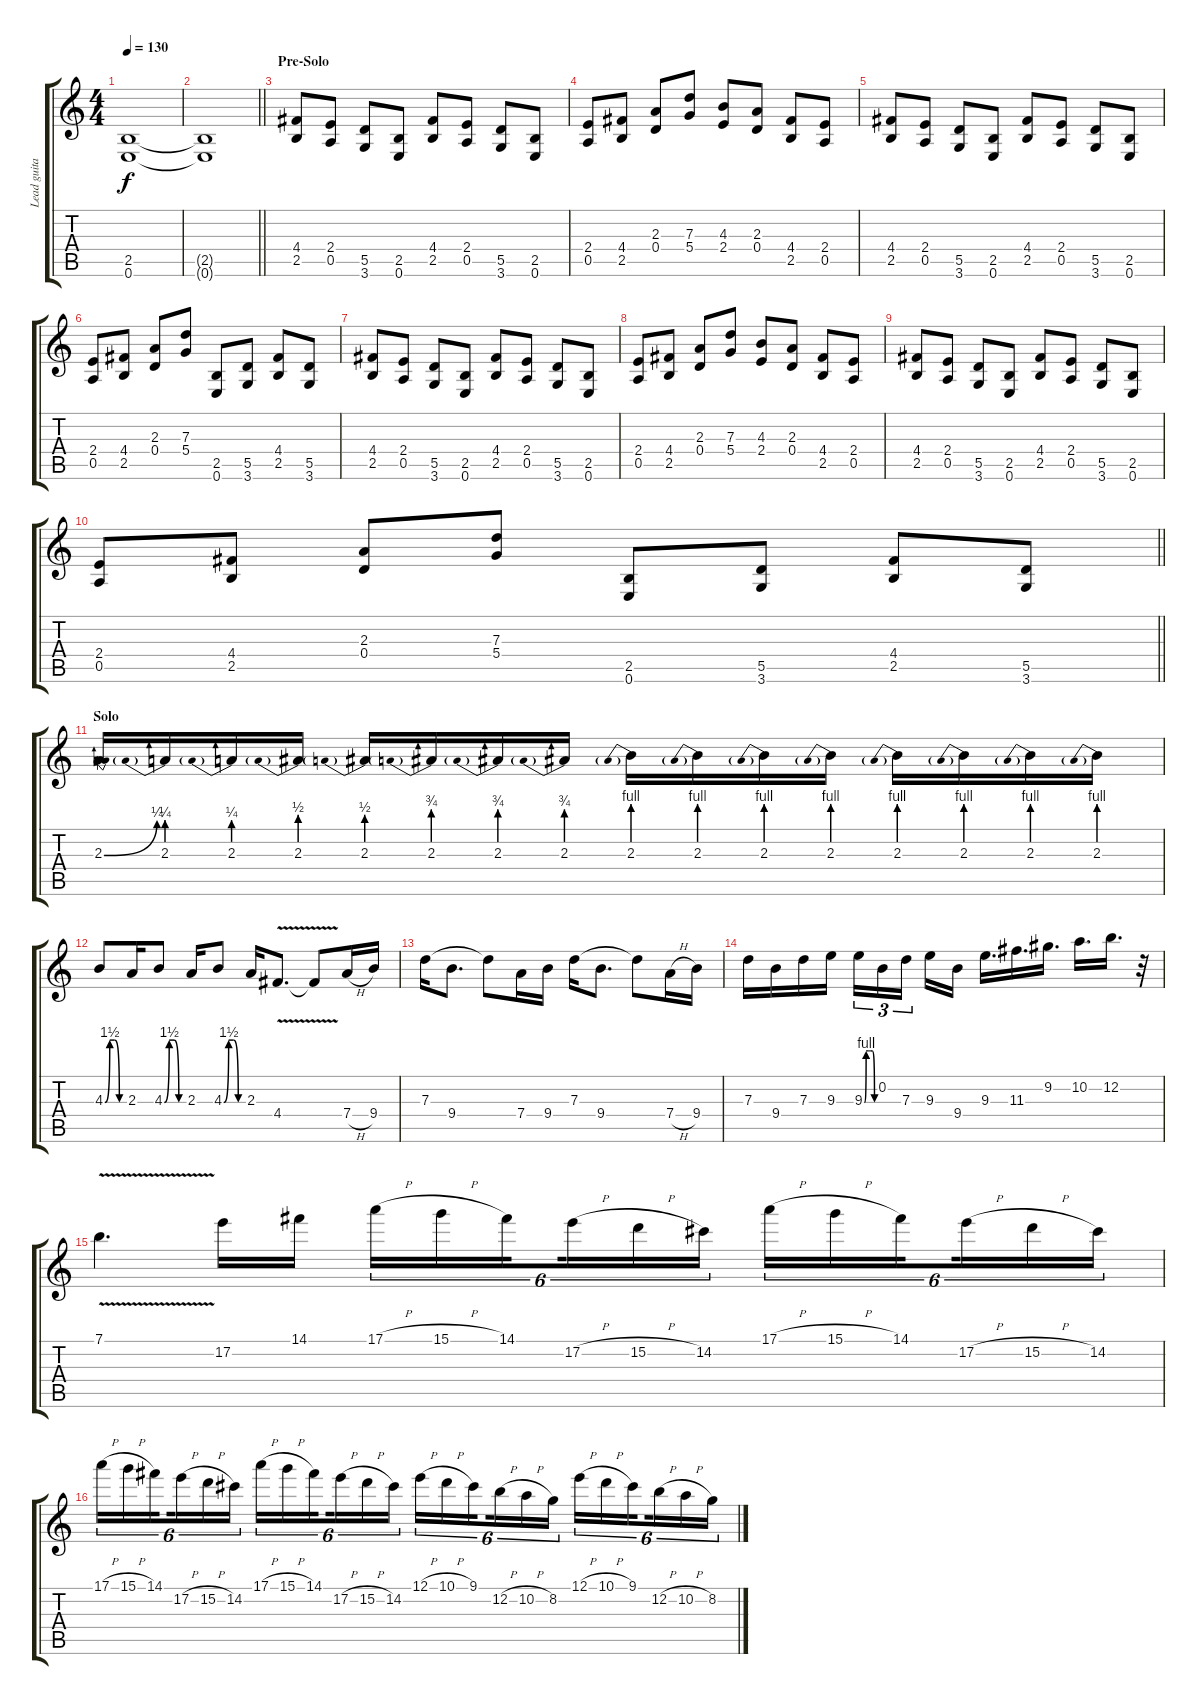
\track ("Lead guitar(Distored) - Kirk " "Lead guita") {instrument distortionguitar}
\staff {score tabs}
\tuning (E4 B3 G3 D3 A2 E2) {hide}
\ts (4 4)
\tempo 130
\clef g2
\ks c
(2.5{t} 0.6{t}).1{dy f} |
\barLineRight lightlight
(2.5{t} 0.6{t}).1 |
\section ("" "Pre-Solo")
(4.4 2.5).8 (2.4 0.5).8 (5.5 3.6).8 (2.5 0.6).8 (4.4 2.5).8 (2.4 0.5).8 (5.5 3.6).8 (2.5 0.6).8 |
(2.4 0.5).8 (4.4 2.5).8 (2.3 0.4).8 (7.3 5.4).8 (4.3 2.4).8 (2.3 0.4).8 (4.4 2.5).8 (2.4 0.5).8 |
(4.4 2.5).8 (2.4 0.5).8 (5.5 3.6).8 (2.5 0.6).8 (4.4 2.5).8 (2.4 0.5).8 (5.5 3.6).8 (2.5 0.6).8 |
(2.4 0.5).8 (4.4 2.5).8 (2.3 0.4).8 (7.3 5.4).8 (2.5 0.6).8 (5.5 3.6).8 (4.4 2.5).8 (5.5 3.6).8 |
(4.4 2.5).8 (2.4 0.5).8 (5.5 3.6).8 (2.5 0.6).8 (4.4 2.5).8 (2.4 0.5).8 (5.5 3.6).8 (2.5 0.6).8 |
(2.4 0.5).8 (4.4 2.5).8 (2.3 0.4).8 (7.3 5.4).8 (4.3 2.4).8 (2.3 0.4).8 (4.4 2.5).8 (2.4 0.5).8 |
(4.4 2.5).8 (2.4 0.5).8 (5.5 3.6).8 (2.5 0.6).8 (4.4 2.5).8 (2.4 0.5).8 (5.5 3.6).8 (2.5 0.6).8 |
\barLineRight lightlight
(2.4 0.5).8 (4.4 2.5).8 (2.3 0.4).8 (7.3 5.4).8 (2.5 0.6).8 (5.5 3.6).8 (4.4 2.5).8 (5.5 3.6).8 |
\section ("" "Solo")
2.3{be (bend 0 0 60 1)}.16 2.3{be (prebend 0 1 60 1)}.16 2.3{be (prebend 0 1 60 1)}.16 2.3{be (prebend 0 2 60 2)}.16 2.3{be (prebend 0 2 60 2)}.16 2.3{be (prebend 0 3 60 3)}.16 2.3{be (prebend 0 3 60 3)}.16 2.3{be (prebend 0 3 60 3)}.16 2.3{be (prebend 0 4 60 4)}.16 2.3{be (prebend 0 4 60 4)}.16 2.3{be (prebend 0 4 60 4)}.16 2.3{be (prebend 0 4 60 4)}.16 2.3{be (prebend 0 4 60 4)}.16 2.3{be (prebend 0 4 60 4)}.16 2.3{be (prebend 0 4 60 4)}.16 2.3{be (prebend 0 4 60 4)}.16 |
4.3{be (custom 0 0 15 6 30 6 45 0 60 0)}.8 2.3.16 4.3{be (custom 0 0 15 6 30 6 45 0 60 0)}.8 2.3.16 4.3{be (custom 0 0 15 6 30 6 45 0 60 0)}.8 2.3.16 4.4{v}.8{d} 4.4{t}.8 7.4{h}.16 9.4.16 |
7.3.16 9.4.8{d} 7.3{t}.8 7.4.16 9.4.16 7.3.16 9.4.8{d} 7.3{t}.8 7.4{h}.16 9.4.16 |
7.3.16 9.4.16 7.3.16 9.3.16 9.3{be (custom 0 0 10 4 21 4 24 4 30 4 34 4 37 4 47 4 60 0)}.16{tu (3 2)} 0.2.16{tu (3 2)} 7.3.16{tu (3 2) beam splitsecondary} 9.3.16 9.4.16 9.3.16{d} 11.3.16{d} 9.2.16{d} 10.2.16{d} 12.2.16{d} r.32 |
7.1{v}.4{d} 17.2.16 14.1.16 17.1{h}.16{tu (6 4)} 15.1{h}.16{tu (6 4)} 14.1.16{tu (6 4) beam splitsecondary} 17.2{h}.16{tu (6 4)} 15.2{h}.16{tu (6 4)} 14.2.16{tu (6 4)} 17.1{h}.16{tu (6 4)} 15.1{h}.16{tu (6 4)} 14.1.16{tu (6 4) beam splitsecondary} 17.2{h}.16{tu (6 4)} 15.2{h}.16{tu (6 4)} 14.2.16{tu (6 4)} |
17.1{h}.16{tu (6 4)} 15.1{h}.16{tu (6 4)} 14.1.16{tu (6 4) beam splitsecondary} 17.2{h}.16{tu (6 4)} 15.2{h}.16{tu (6 4)} 14.2.16{tu (6 4)} 17.1{h}.16{tu (6 4)} 15.1{h}.16{tu (6 4)} 14.1.16{tu (6 4) beam splitsecondary} 17.2{h}.16{tu (6 4)} 15.2{h}.16{tu (6 4)} 14.2.16{tu (6 4)} 12.1{h}.16{tu (6 4)} 10.1{h}.16{tu (6 4)} 9.1.16{tu (6 4) beam splitsecondary} 12.2{h}.16{tu (6 4)} 10.2{h}.16{tu (6 4)} 8.2.16{tu (6 4)} 12.1{h}.16{tu (6 4)} 10.1{h}.16{tu (6 4)} 9.1.16{tu (6 4) beam splitsecondary} 12.2{h}.16{tu (6 4)} 10.2{h}.16{tu (6 4)} 8.2.16{tu (6 4)}
